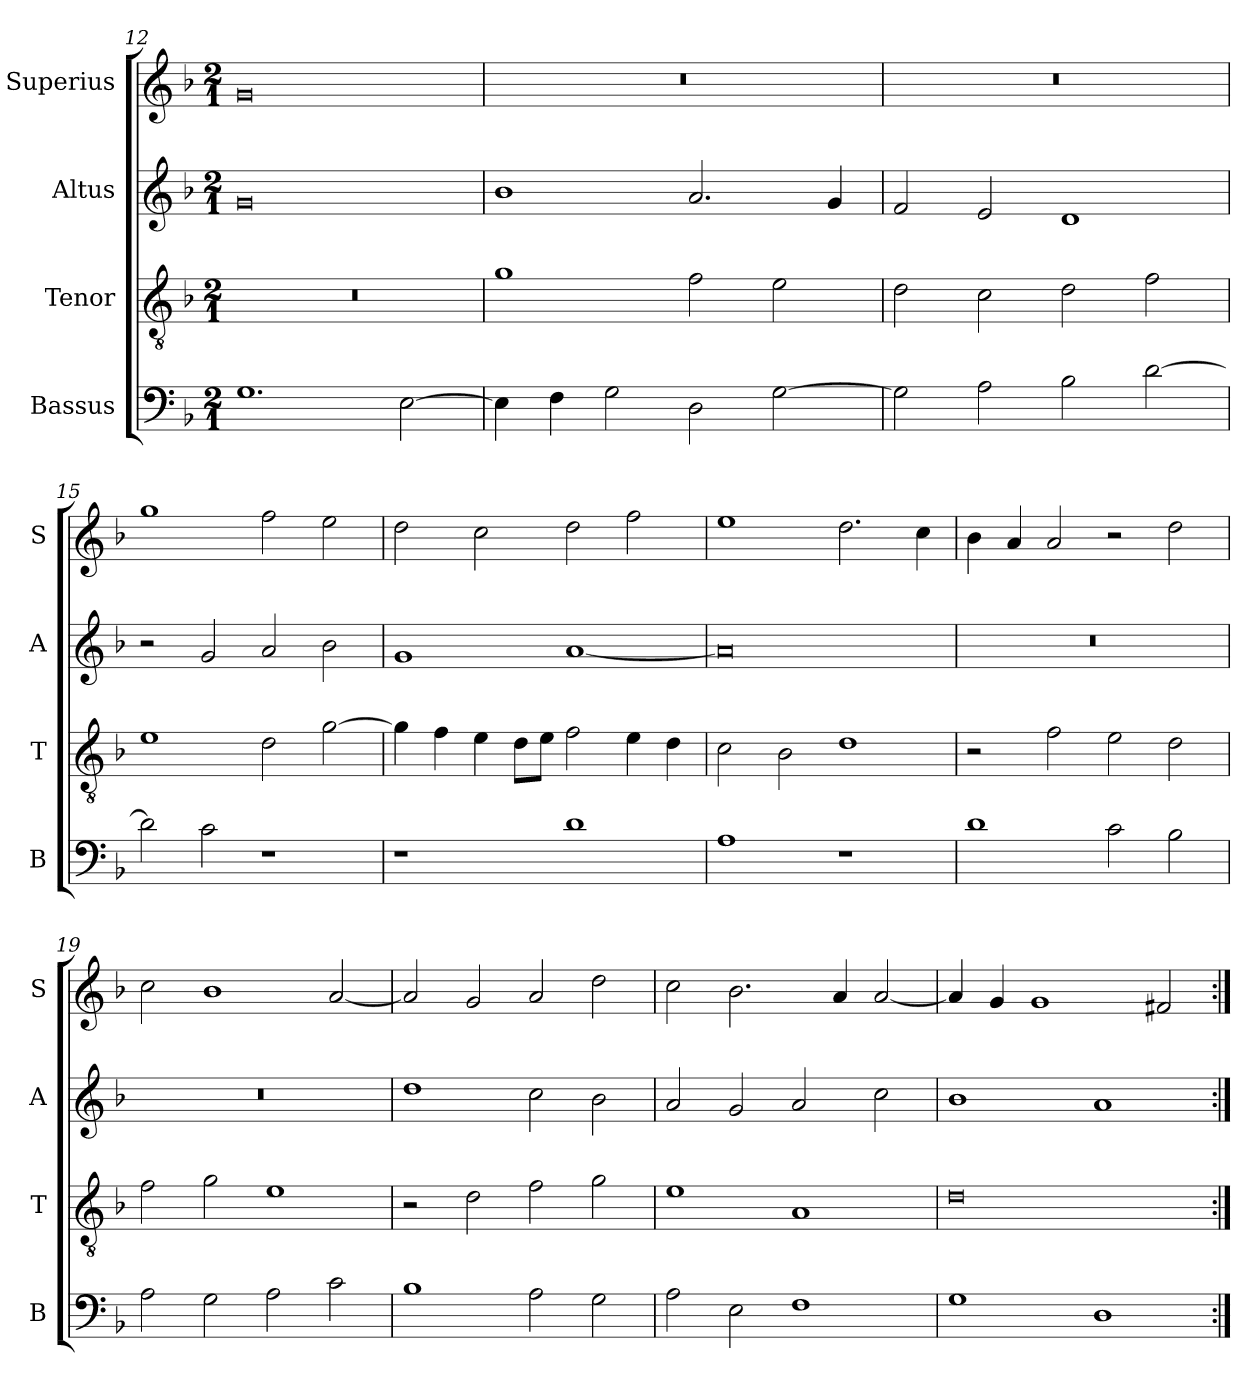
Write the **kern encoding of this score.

**kern	**kern	**kern	**kern
*part4	*part3	*part2	*part1
*staff4	*staff3	*staff2	*staff1
*I"Bassus	*I"Tenor	*I"Altus	*I"Superius
*I'B	*I'T	*I'A	*I'S
*clefF4	*clefGv2	*clefG2	*clefG2
*k[b-]	*k[b-]	*k[b-]	*k[b-]
*M2/1	*M2/1	*M2/1	*M2/1
=12	=12	=12	=12
1.G	0r	0g	0g
[2E	.	.	.
=13	=13	=13	=13
4E]	1g	1b-	0r
4F	.	.	.
2G	.	.	.
2D	2f	2.a	.
[2G	2e	.	.
.	.	4g	.
=14	=14	=14	=14
2G]	2d	2f	0r
2A	2c	2e	.
2B-	2d	1d	.
[2d	2f	.	.
=15	=15	=15	=15
2d]	1e	2r	1gg
2c	.	2g	.
1r	2d	2a	2ff
.	[2g	2b-	2ee
=16	=16	=16	=16
1r	4g]	1g	2dd
.	4f	.	.
.	4e	.	2cc
.	8dL	.	.
.	8eJ	.	.
1d	2f	[1a	2dd
.	4e	.	2ff
.	4d	.	.
=17	=17	=17	=17
1A	2c	0a]	1ee
.	2B-	.	.
1r	1d	.	2.dd
.	.	.	4cc
=18	=18	=18	=18
1d	2r	0r	4b-
.	.	.	4a
.	2f	.	2a
2c	2e	.	2r
2B-	2d	.	2dd
=19	=19	=19	=19
2A	2f	0r	2cc
2G	2g	.	1b-
2A	1e	.	.
2c	.	.	[2a
=20	=20	=20	=20
1B-	2r	1dd	2a]
.	2d	.	2g
2A	2f	2cc	2a
2G	2g	2b-	2dd
=21	=21	=21	=21
2A	1e	2a	2cc
2E	.	2g	2.b-
1F	1A	2a	.
.	.	.	4a
.	.	2cc	[2a
=22	=22	=22	=22
1G	0d	1b-	4a]
.	.	.	4g
.	.	.	1g
1D	.	1a	.
.	.	.	2f#X
=:|!	=:|!	=:|!	=:|!
*-	*-	*-	*-
